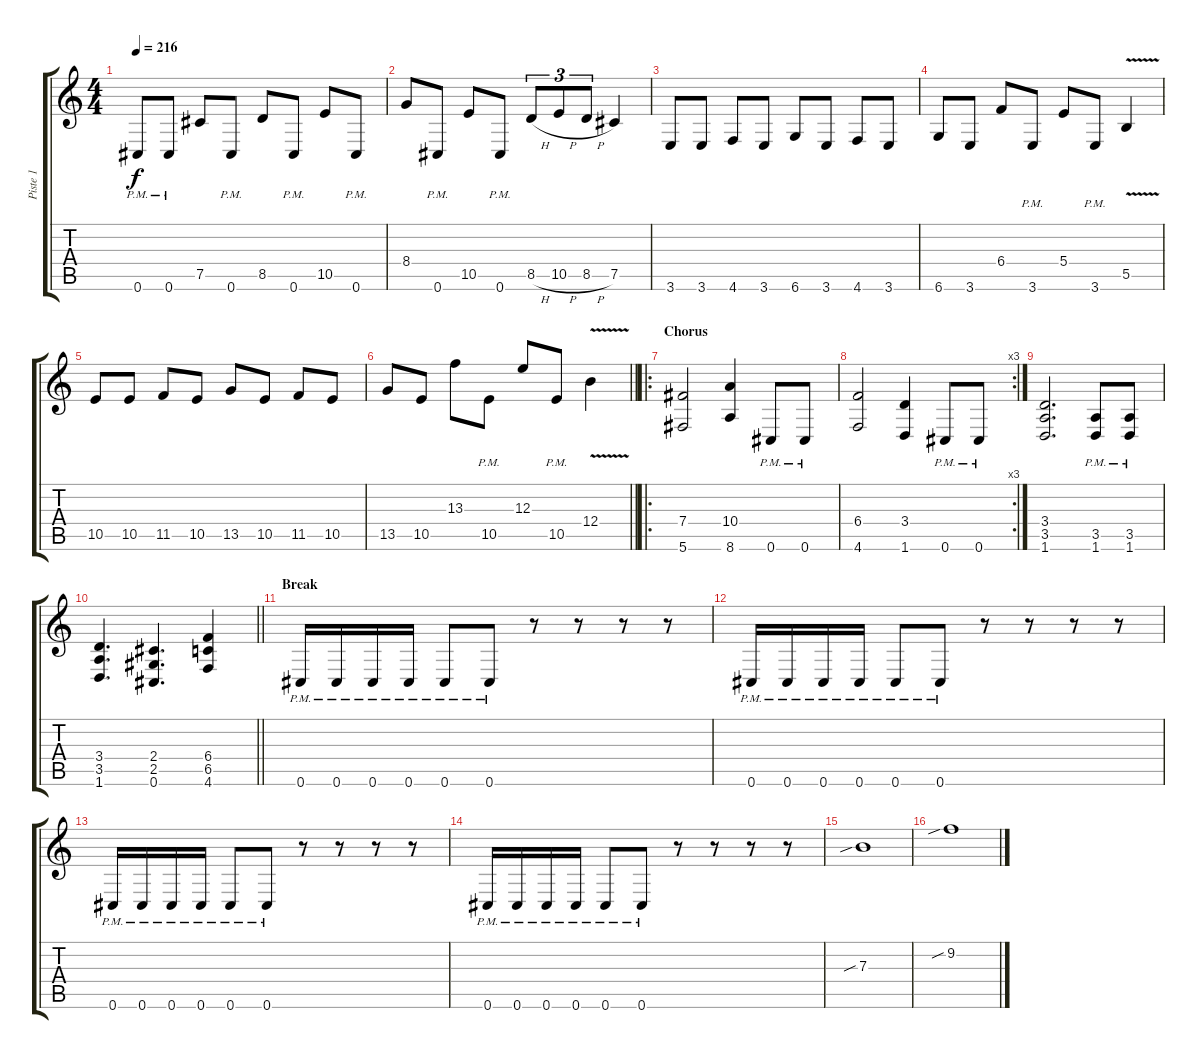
\track ("Piste 1" "Piste 1") {instrument distortionguitar}
\staff {score tabs}
\tuning (Db4 Ab3 E3 B2 Gb2 Db2) {hide}
\ts (4 4)
\tempo 216
\clef g2
\ks c
0.6{pm}.8{dy f} 0.6{pm}.8 7.5.8 0.6{pm}.8 8.5.8 0.6{pm}.8 10.5.8 0.6{pm}.8 |
8.4.8 0.6{pm}.8 10.5.8 0.6{pm}.8 8.5{h}.8{tu (3 2)} 10.5{h}.8{tu (3 2)} 8.5{h}.8{tu (3 2)} 7.5.4 |
3.6.8 3.6.8 4.6.8 3.6.8 6.6.8 3.6.8 4.6.8 3.6.8 |
6.6.8 3.6.8 6.4.8 3.6{pm}.8 5.4.8 3.6{pm}.8 5.5{v}.4 |
10.5.8 10.5.8 11.5.8 10.5.8 13.5.8 10.5.8 11.5.8 10.5.8 |
\barLineRight lightlight
13.5.8 10.5.8 13.3.8 10.5{pm}.8 12.3.8 10.5{pm}.8 12.4{v}.4 |
\ro
\section ("" "Chorus")
(7.4 5.6).2 (10.4 8.6).4 0.6{pm}.8 0.6{pm}.8 |
\rc 3
(6.4 4.6).2 (3.4 1.6).4 0.6{pm}.8 0.6{pm}.8 |
(3.4 3.5 1.6).2{d} (3.5{pm} 1.6{pm}).8 (3.5{pm} 1.6{pm}).8 |
\barLineRight lightlight
(3.4 3.5 1.6).4{d} (2.4 2.5 0.6).4{d} (6.4 6.5 4.6).4 |
\section ("" "Break")
0.6{pm}.16 0.6{pm}.16 0.6{pm}.16 0.6{pm}.16 0.6{pm}.8 0.6{pm}.8 r.8 r.8 r.8 r.8 |
0.6{pm}.16 0.6{pm}.16 0.6{pm}.16 0.6{pm}.16 0.6{pm}.8 0.6{pm}.8 r.8 r.8 r.8 r.8 |
0.6{pm}.16 0.6{pm}.16 0.6{pm}.16 0.6{pm}.16 0.6{pm}.8 0.6{pm}.8 r.8 r.8 r.8 r.8 |
0.6{pm}.16 0.6{pm}.16 0.6{pm}.16 0.6{pm}.16 0.6{pm}.8 0.6{pm}.8 r.8 r.8 r.8 r.8 |
7.3{sib}.1 |
9.2{sib}.1
